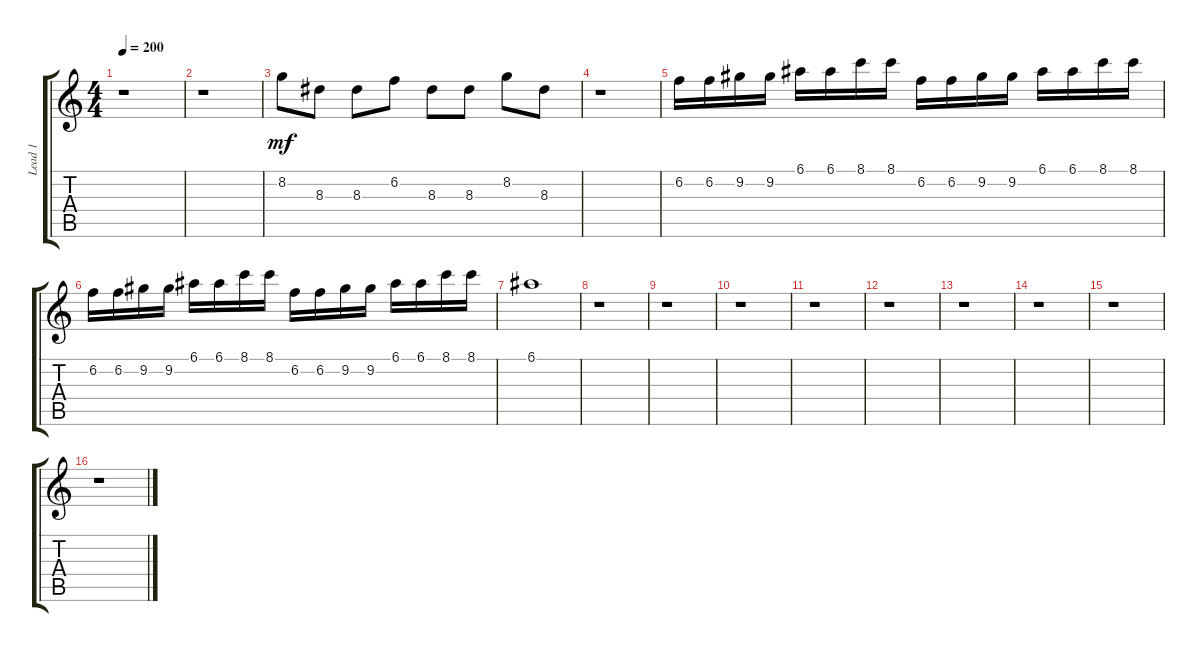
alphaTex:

\track ("Lead 1" "Lead 1") {instrument overdrivenguitar}
\staff {score tabs}
\tuning (E4 B3 G3 D3 A2 E2) {hide}
\ts (4 4)
\tempo 200
\clef g2
\ks c
r.1{dy mp} |
r.1 |
8.2.8{dy mf} 8.3.8 8.3.8 6.2.8 8.3.8 8.3.8 8.2.8 8.3.8 |
r.1 |
6.2.16 6.2.16 9.2.16 9.2.16 6.1.16 6.1.16 8.1.16 8.1.16 6.2.16 6.2.16 9.2.16 9.2.16 6.1.16 6.1.16 8.1.16 8.1.16 |
6.2.16 6.2.16 9.2.16 9.2.16 6.1.16 6.1.16 8.1.16 8.1.16 6.2.16 6.2.16 9.2.16 9.2.16 6.1.16 6.1.16 8.1.16 8.1.16 |
6.1.1 |
r.1 |
\section ("" "")
r.1 |
r.1 |
r.1 |
r.1 |
r.1 |
r.1 |
r.1 |
r.1
